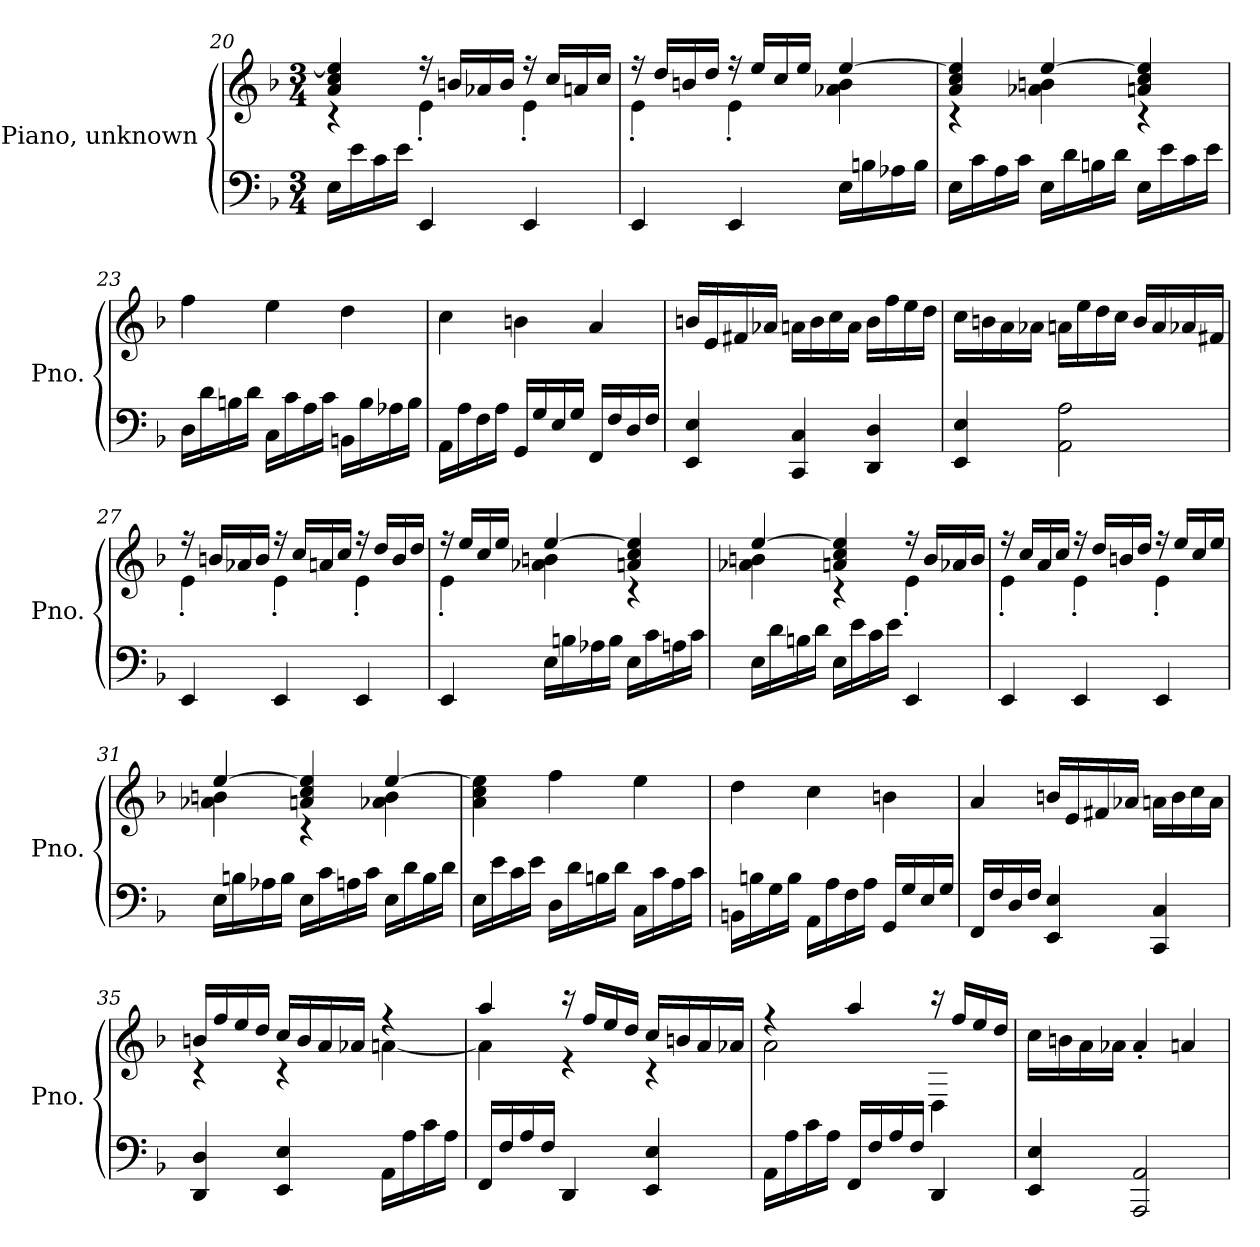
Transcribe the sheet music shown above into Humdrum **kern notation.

**kern	**kern
*part1	*part1
*staff2	*staff1
*I"Piano, unknown	*
*I'Pno.	*
!!LO:PB:g=z
*clefF4	*clefG2
*k[b-]	*k[b-]
*M3/4	*M3/4
=20	=20
*	*^
16E\LL	4a/ 4cc/ 4ee/]	4r
16e\	.	.
16c\	.	.
16e\JJ	.	.
4EE/	16r	4e'\
.	16bn/LL	.
.	16a-X/	.
.	16b/JJ	.
4EE/	16r	4e'\
.	16cc/LL	.
.	16an/	.
.	16cc/JJ	.
=21	=21	=21
4EE/	16r	4e'\
.	16dd/LL	.
.	16bn/	.
.	16dd/JJ	.
4EE/	16r	4e'\
.	16ee/LL	.
.	16cc/	.
.	16ee/JJ	.
16E\LL	[4ee/	4a-X\ 4b\
16Bn\	.	.
16A-X\	.	.
16B\JJ	.	.
=22	=22	=22
16E\LL	4a/ 4cc/ 4ee/]	4r
16c\	.	.
16A\	.	.
16c\JJ	.	.
16E\LL	[4ee/	4a-X\ 4bn\
16d\	.	.
16Bn\	.	.
16d\JJ	.	.
16E\LL	4an/ 4cc/ 4ee/]	4r
16e\	.	.
16c\	.	.
16e\JJ	.	.
*	*v	*v
!!LO:LB:g=z
=23	=23
16D\LL	4ff\
16d\	.
16Bn\	.
16d\JJ	.
16C\LL	4ee\
16c\	.
16A\	.
16c\JJ	.
16BBn\LL	4dd\
16B\	.
16A-X\	.
16B\JJ	.
=24	=24
16AA\LL	4cc\
16A\	.
16F\	.
16A\JJ	.
16GG/LL	4bn\
16G/	.
16E/	.
16G/JJ	.
16FF/LL	4a/
16F/	.
16D/	.
16F/JJ	.
=25	=25
4EE/ 4E/	16bn/LL
.	16e/
.	16f#X/
.	16a-X/JJ
4CC/ 4C/	16an\LL
.	16b\
.	16cc\
.	16a\JJ
4DD/ 4D/	16b\LL
.	16ff\
.	16ee\
.	16dd\JJ
!!LO:LB:g=z
=26	=26
4EE/ 4E/	16cc\LL
.	16bn\
.	16a\
.	16a-X\JJ
2AA\ 2A\	16an\LL
.	16ee\
.	16dd\
.	16cc\JJ
.	16b/LL
.	16a/
.	16a-X/
.	16f#X/JJ
=27	=27
*	*^
4EE/	16r	4e'\
.	16bn/LL	.
.	16a-X/	.
.	16b/JJ	.
4EE/	16r	4e'\
.	16cc/LL	.
.	16an/	.
.	16cc/JJ	.
4EE/	16r	4e'\
.	16dd/LL	.
.	16b/	.
.	16dd/JJ	.
=28	=28	=28
4EE/	16r	4e'\
.	16ee/LL	.
.	16cc/	.
.	16ee/JJ	.
16E\LL	[4ee/	4a-X\ 4bn\
16Bn\	.	.
16A-X\	.	.
16B\JJ	.	.
16E\LL	4an/ 4cc/ 4ee/]	4r
16c\	.	.
16An\	.	.
16c\JJ	.	.
!!LO:LB:g=z	!!
=29	=29	=29
16E\LL	[4ee/	4a-X\ 4bn\
16d\	.	.
16Bn\	.	.
16d\JJ	.	.
16E\LL	4an/ 4cc/ 4ee/]	4r
16e\	.	.
16c\	.	.
16e\JJ	.	.
4EE/	16r	4e'\
.	16b/LL	.
.	16a-X/	.
.	16b/JJ	.
=30	=30	=30
4EE/	16r	4e'\
.	16cc/LL	.
.	16a/	.
.	16cc/JJ	.
4EE/	16r	4e'\
.	16dd/LL	.
.	16bn/	.
.	16dd/JJ	.
4EE/	16r	4e'\
.	16ee/LL	.
.	16cc/	.
.	16ee/JJ	.
=31	=31	=31
16E\LL	[4ee/	4a-X\ 4bn\
16Bn\	.	.
16A-X\	.	.
16B\JJ	.	.
16E\LL	4an/ 4cc/ 4ee/]	4r
16c\	.	.
16An\	.	.
16c\JJ	.	.
16E\LL	[4ee/	4a-X\ 4b\
16d\	.	.
16B\	.	.
16d\JJ	.	.
*	*v	*v
!!LO:LB:g=z
=32	=32
16E\LL	4a\ 4cc\ 4ee\]
16e\	.
16c\	.
16e\JJ	.
16D\LL	4ff\
16d\	.
16Bn\	.
16d\JJ	.
16C\LL	4ee\
16c\	.
16A\	.
16c\JJ	.
=33	=33
16BBn\LL	4dd\
16Bn\	.
16G\	.
16B\JJ	.
16AA\LL	4cc\
16A\	.
16F\	.
16A\JJ	.
16GG/LL	4bn\
16G/	.
16E/	.
16G/JJ	.
=34	=34
16FF/LL	4a/
16F/	.
16D/	.
16F/JJ	.
4EE/ 4E/	16bn/LL
.	16e/
.	16f#X/
.	16a-X/JJ
4CC/ 4C/	16an\LL
.	16b\
.	16cc\
.	16a\JJ
!!LO:LB:g=z
=35	=35
*	*^
4DD/ 4D/	16bn/LL	4r
.	16ff/	.
.	16ee/	.
.	16dd/JJ	.
4EE/ 4E/	16cc/LL	4r
.	16b/	.
.	16a/	.
.	16a-X/JJ	.
16AA\LL	4r	[4an\
16A\	.	.
16c\	.	.
16A\JJ	.	.
=36	=36	=36
16FF/LL	4aa/	4a\]
16F/	.	.
16A/	.	.
16F/JJ	.	.
4DD/	16r	4r
.	16ff/LL	.
.	16ee/	.
.	16dd/JJ	.
4EE/ 4E/	16cc/LL	4r
.	16bn/	.
.	16a/	.
.	16a-X/JJ	.
=37	=37	=37
16AA\LL	4r	2a\
16A\	.	.
16c\	.	.
16A\JJ	.	.
16FF/LL	4aa/	.
16F/	.	.
16A/	.	.
16F/JJ	.	.
4DD/	16r	4D\
.	16ff/LL	.
.	16ee/	.
.	16dd/JJ	.
*	*v	*v
!!LO:PB:g=z
=38	=38
4EE/ 4E/	16cc\LL
.	16bn\
.	16a\
.	16a-X\JJ
2AAA/ 2AA/	4a-'/
.	4an/
=	=
*-	*-
